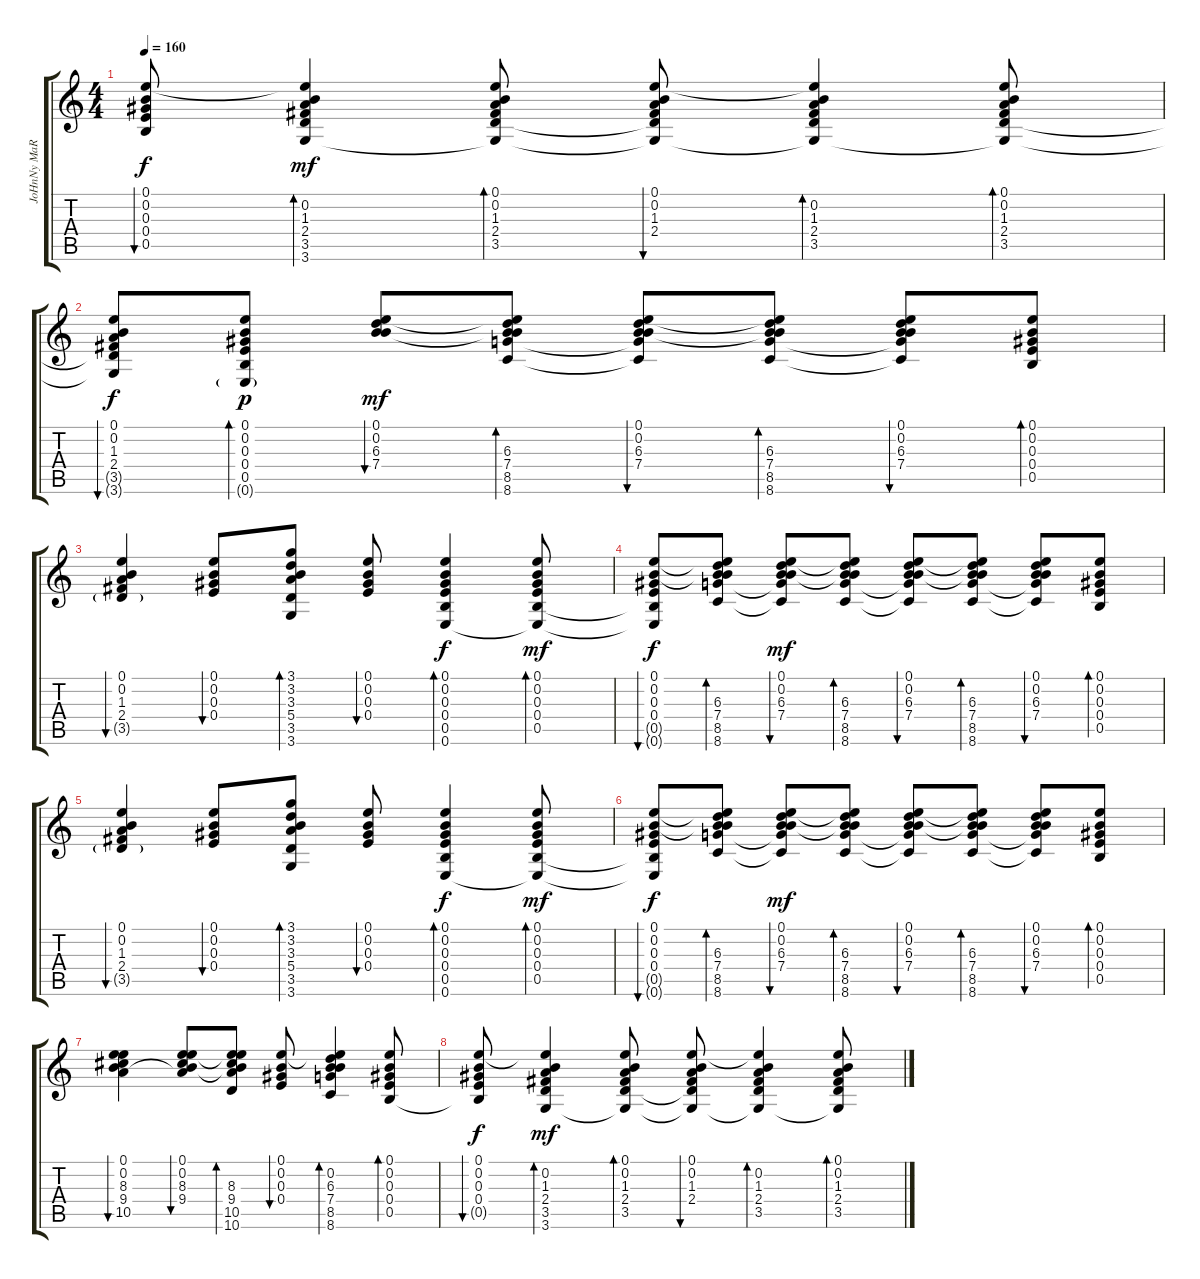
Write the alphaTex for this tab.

\track ("JoHnNy MaRr" "JoHnNy MaR") {instrument electricguitarclean}
\staff {score tabs}
\tuning (E4 B3 Ab3 E3 B2 E2) {hide}
\ts (4 4)
\tempo 160
\clef g2
\ks c
(0.1 0.2 0.3 0.4 0.5{t}).8{bu 60 dy f} (0.1{t} 0.2 1.3 2.4 3.5 3.6).4{bd 30 dy mf} (0.1 0.2 1.3 2.4 3.5 3.6{t}).8{bd 30} (0.1 0.2 1.3 2.4 3.5{t} 3.6{t}).8{bu 30} (0.1{t} 0.2 1.3 2.4 3.5 3.6{t}).4{bd 30} (0.1 0.2 1.3 2.4 3.5 3.6{t}).8{bd 30} |
(0.1 0.2 1.3 2.4 3.5{t} 3.6{t}).8{bu 30 dy f} (0.1 0.2 0.3 0.4 0.5 0.6{g}).8{bd 60 dy p volume 13} (0.1 0.2 6.3 7.4).8{bu 30 dy mf volume 16} (0.1{t} 0.2{t} 6.3 7.4 8.5 8.6).8{bd 30} (0.1 0.2 6.3 7.4 8.5{t} 8.6{t}).8{bu 30} (0.1{t} 0.2{t} 6.3 7.4 8.5 8.6).8{bd 30} (0.1 0.2 6.3 7.4 8.5{t} 8.6{t}).8{bu 30} (0.1 0.2 0.3 0.4 0.5).8{bd 30} |
(0.1 0.2 1.3 2.4 3.5{g}).4{bu 30} (0.1 0.2 0.3 0.4).8{bu 30} (3.1 3.2 3.3 5.4 3.5 3.6).8{bd 30} (0.1 0.2 0.3 0.4).8{bu 60} (0.1 0.2 0.3 0.4 0.5 0.6).4{bd 30 dy f} (0.1 0.2 0.3 0.4 0.5 0.6{t}).8{bd 30 dy mf} |
(0.1 0.2 0.3 0.4 0.5{t} 0.6{t}).8{bu 30 dy f} (0.1{t} 0.2{t} 6.3 7.4 8.5 8.6).8{bd 30} (0.1 0.2 6.3 7.4 8.5{t} 8.6{t}).8{bu 60 dy mf} (0.1{t} 0.2{t} 6.3 7.4 8.5 8.6).8{bd 30} (0.1 0.2 6.3 7.4 8.5{t} 8.6{t}).8{bu 30} (0.1{t} 0.2{t} 6.3 7.4 8.5 8.6).8{bd 30} (0.1 0.2 6.3 7.4 8.5{t} 8.6{t}).8{bu 30} (0.1 0.2 0.3 0.4 0.5).8{bd 30} |
(0.1 0.2 1.3 2.4 3.5{g}).4{bu 30} (0.1 0.2 0.3 0.4).8{bu 30} (3.1 3.2 3.3 5.4 3.5 3.6).8{bd 30} (0.1 0.2 0.3 0.4).8{bu 60} (0.1 0.2 0.3 0.4 0.5 0.6).4{bd 30 dy f} (0.1 0.2 0.3 0.4 0.5 0.6{t}).8{bd 30 dy mf} |
(0.1 0.2 0.3 0.4 0.5{t} 0.6{t}).8{bu 30 dy f} (0.1{t} 0.2{t} 6.3 7.4 8.5 8.6).8{bd 30} (0.1 0.2 6.3 7.4 8.5{t} 8.6{t}).8{bu 60 dy mf} (0.1{t} 0.2{t} 6.3 7.4 8.5 8.6).8{bd 30} (0.1 0.2 6.3 7.4 8.5{t} 8.6{t}).8{bu 30} (0.1{t} 0.2{t} 6.3 7.4 8.5 8.6).8{bd 30} (0.1 0.2 6.3 7.4 8.5{t} 8.6{t}).8{bu 30} (0.1 0.2 0.3 0.4 0.5).8{bd 30} |
(0.1 0.2 8.3 9.4 10.5).4{bu 30} (0.1 0.2 8.3 9.4 10.5{t}).8{bu 30} (0.1{t} 0.2{t} 8.3 9.4 10.5 10.6).8{bd 30} (0.1 0.2 0.3 0.4).8{bu 30} (0.1{t} 0.2 6.3 7.4 8.5 8.6).4{bd 30} (0.1 0.2 0.3 0.4 0.5).8{bd 30} |
(0.1 0.2 0.3 0.4 0.5{t}).8{bu 60 dy f} (0.1{t} 0.2 1.3 2.4 3.5 3.6).4{bd 30 dy mf} (0.1 0.2 1.3 2.4 3.5 3.6{t}).8{bd 30} (0.1 0.2 1.3 2.4 3.5{t} 3.6{t}).8{bu 30} (0.1{t} 0.2 1.3 2.4 3.5 3.6{t}).4{bd 30} (0.1 0.2 1.3 2.4 3.5 3.6{t}).8{bd 30}
